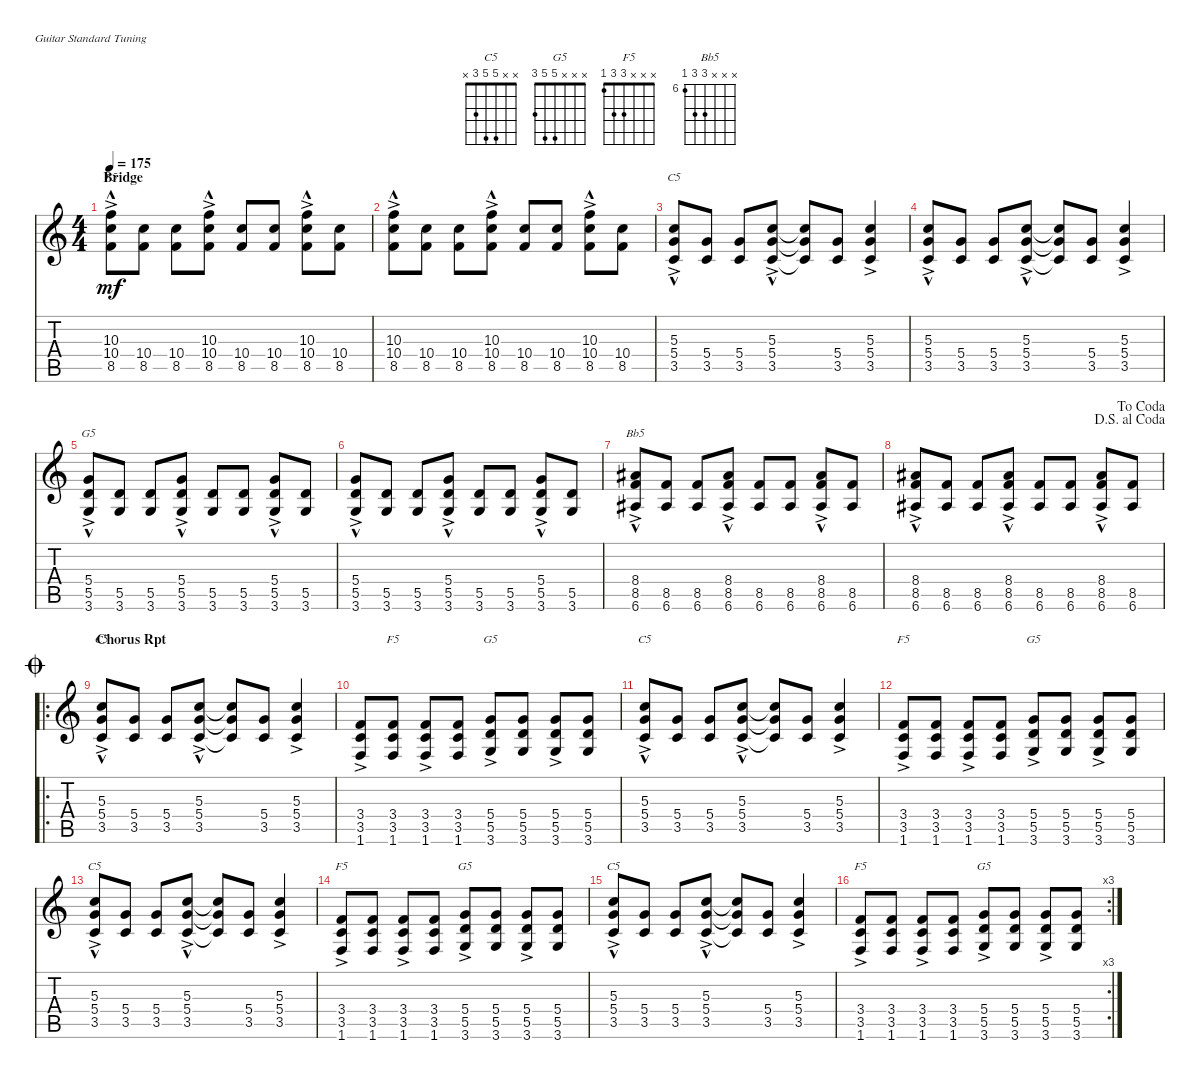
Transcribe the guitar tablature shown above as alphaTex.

\defaultSystemsLayout 4
\bracketExtendMode nobrackets
\singleTrackTrackNamePolicy hidden
\multiTrackTrackNamePolicy hidden
\firstSystemTrackNameOrientation horizontal
\otherSystemsTrackNameOrientation horizontal
\track ("Guitar (Live)" "E-Gt") {instrument overdrivenguitar}
\staff {score tabs}
\tuning (E4 B3 G3 D3 A2 E2)
\chord ("C5" x x 5 5 3 x)
\chord ("G5" x x x 5 5 3)
\chord ("F5" x x x 3 3 1)
\chord ("Bb5" x x x 8 8 6) {firstfret 6}
\ts (4 4)
\section ("" "Bridge")
\tempo 175
\clef g2
\ks c
(8.5{ac} 10.4{ac} 10.3{hac}).8{ch "F5" dy mf} (8.5 10.4).8 (8.5 10.4).8 (8.5{ac} 10.4{ac} 10.3{hac}).8 (8.5 10.4).8 (8.5 10.4).8 (8.5{ac} 10.4{ac} 10.3{hac}).8 (8.5 10.4).8 |
(8.5{ac} 10.4{ac} 10.3{hac}).8 (8.5 10.4).8 (8.5 10.4).8 (8.5{ac} 10.4{ac} 10.3{hac}).8 (8.5 10.4).8 (8.5 10.4).8 (8.5{ac} 10.4{ac} 10.3{hac}).8 (8.5 10.4).8 |
(3.5{ac} 5.4{ac} 5.3{hac}).8{ch "C5"} (3.5 5.4).8 (3.5 5.4).8 (3.5{ac} 5.4{ac} 5.3{hac}).8 (3.5{t} 5.4{t} 5.3{t}).8 (5.4 3.5).8 (3.5{ac} 5.4{ac} 5.3{ac}).4 |
(3.5{ac} 5.4{ac} 5.3{hac}).8 (3.5 5.4).8 (3.5 5.4).8 (3.5{ac} 5.4{ac} 5.3{hac}).8 (3.5{t} 5.4{t} 5.3{t}).8 (5.4 3.5).8 (3.5{ac} 5.4{ac} 5.3{ac}).4 |
(5.5{ac} 5.4{hac} 3.6{ac}).8{ch "G5"} (5.5 3.6).8 (5.5 3.6).8 (5.5{ac} 5.4{hac} 3.6{ac}).8 (5.5 3.6).8 (5.5 3.6).8 (5.5{ac} 5.4{hac} 3.6{ac}).8 (5.5 3.6).8 |
(5.5{ac} 5.4{hac} 3.6{ac}).8 (5.5 3.6).8 (5.5 3.6).8 (5.5{ac} 5.4{hac} 3.6{ac}).8 (5.5 3.6).8 (5.5 3.6).8 (5.5{ac} 5.4{hac} 3.6{ac}).8 (5.5 3.6).8 |
(8.5{ac} 6.6{ac} 8.4{hac}).8{ch "Bb5"} (8.5 6.6).8 (8.5 6.6).8 (8.5{ac} 6.6{ac} 8.4{hac}).8 (8.5 6.6).8 (8.5 6.6).8 (8.5{ac} 6.6{ac} 8.4{hac}).8 (8.5 6.6).8 |
\jump dalsegnoalcoda
\jump dacoda
(8.5{ac} 6.6{ac} 8.4{hac}).8 (8.5 6.6).8 (8.5 6.6).8 (8.5{ac} 6.6{ac} 8.4{hac}).8 (8.5 6.6).8 (8.5 6.6).8 (8.5{ac} 6.6{ac} 8.4{hac}).8 (8.5 6.6).8 |
\ro
\section ("" "Chorus Rpt")
\jump coda
(3.5{ac} 5.4{ac} 5.3{hac}).8{ch "C5"} (3.5 5.4).8 (3.5 5.4).8 (3.5{ac} 5.4{ac} 5.3{hac}).8 (3.5{t} 5.4{t} 5.3{t}).8 (5.4 3.5).8 (3.5{ac} 5.4{ac} 5.3{ac}).4 |
(1.6{ac} 3.5{ac} 3.4{ac}).8 (1.6 3.5 3.4).8{ch "F5"} (1.6{ac} 3.5{ac} 3.4{ac}).8 (1.6 3.5 3.4).8 (3.6{ac} 5.5{ac} 5.4{ac}).8{ch "G5"} (3.6 5.5 5.4).8 (3.6{ac} 5.5{ac} 5.4{ac}).8 (3.6 5.5 5.4).8 |
(3.5{ac} 5.4{ac} 5.3{hac}).8{ch "C5"} (3.5 5.4).8 (3.5 5.4).8 (3.5{ac} 5.4{ac} 5.3{hac}).8 (3.5{t} 5.4{t} 5.3{t}).8 (5.4 3.5).8 (3.5{ac} 5.4{ac} 5.3{ac}).4 |
(1.6{ac} 3.5{ac} 3.4{ac}).8{ch "F5"} (1.6 3.5 3.4).8 (1.6{ac} 3.5{ac} 3.4{ac}).8 (1.6 3.5 3.4).8 (3.6{ac} 5.5{ac} 5.4{ac}).8{ch "G5"} (3.6 5.5 5.4).8 (3.6{ac} 5.5{ac} 5.4{ac}).8 (3.6 5.5 5.4).8 |
(3.5{ac} 5.4{ac} 5.3{hac}).8{ch "C5"} (3.5 5.4).8 (3.5 5.4).8 (3.5{ac} 5.4{ac} 5.3{hac}).8 (3.5{t} 5.4{t} 5.3{t}).8 (5.4 3.5).8 (3.5{ac} 5.4{ac} 5.3{ac}).4 |
(1.6{ac} 3.5{ac} 3.4{ac}).8{ch "F5"} (1.6 3.5 3.4).8 (1.6{ac} 3.5{ac} 3.4{ac}).8 (1.6 3.5 3.4).8 (3.6{ac} 5.5{ac} 5.4{ac}).8{ch "G5"} (3.6 5.5 5.4).8 (3.6{ac} 5.5{ac} 5.4{ac}).8 (3.6 5.5 5.4).8 |
(3.5{ac} 5.4{ac} 5.3{hac}).8{ch "C5"} (3.5 5.4).8 (3.5 5.4).8 (3.5{ac} 5.4{ac} 5.3{hac}).8 (3.5{t} 5.4{t} 5.3{t}).8 (5.4 3.5).8 (3.5{ac} 5.4{ac} 5.3{ac}).4 |
\rc 3
(1.6{ac} 3.5{ac} 3.4{ac}).8{ch "F5"} (1.6 3.5 3.4).8 (1.6{ac} 3.5{ac} 3.4{ac}).8 (1.6 3.5 3.4).8 (3.6{ac} 5.5{ac} 5.4{ac}).8{ch "G5"} (3.6 5.5 5.4).8 (3.6{ac} 5.5{ac} 5.4{ac}).8 (3.6 5.5 5.4).8
